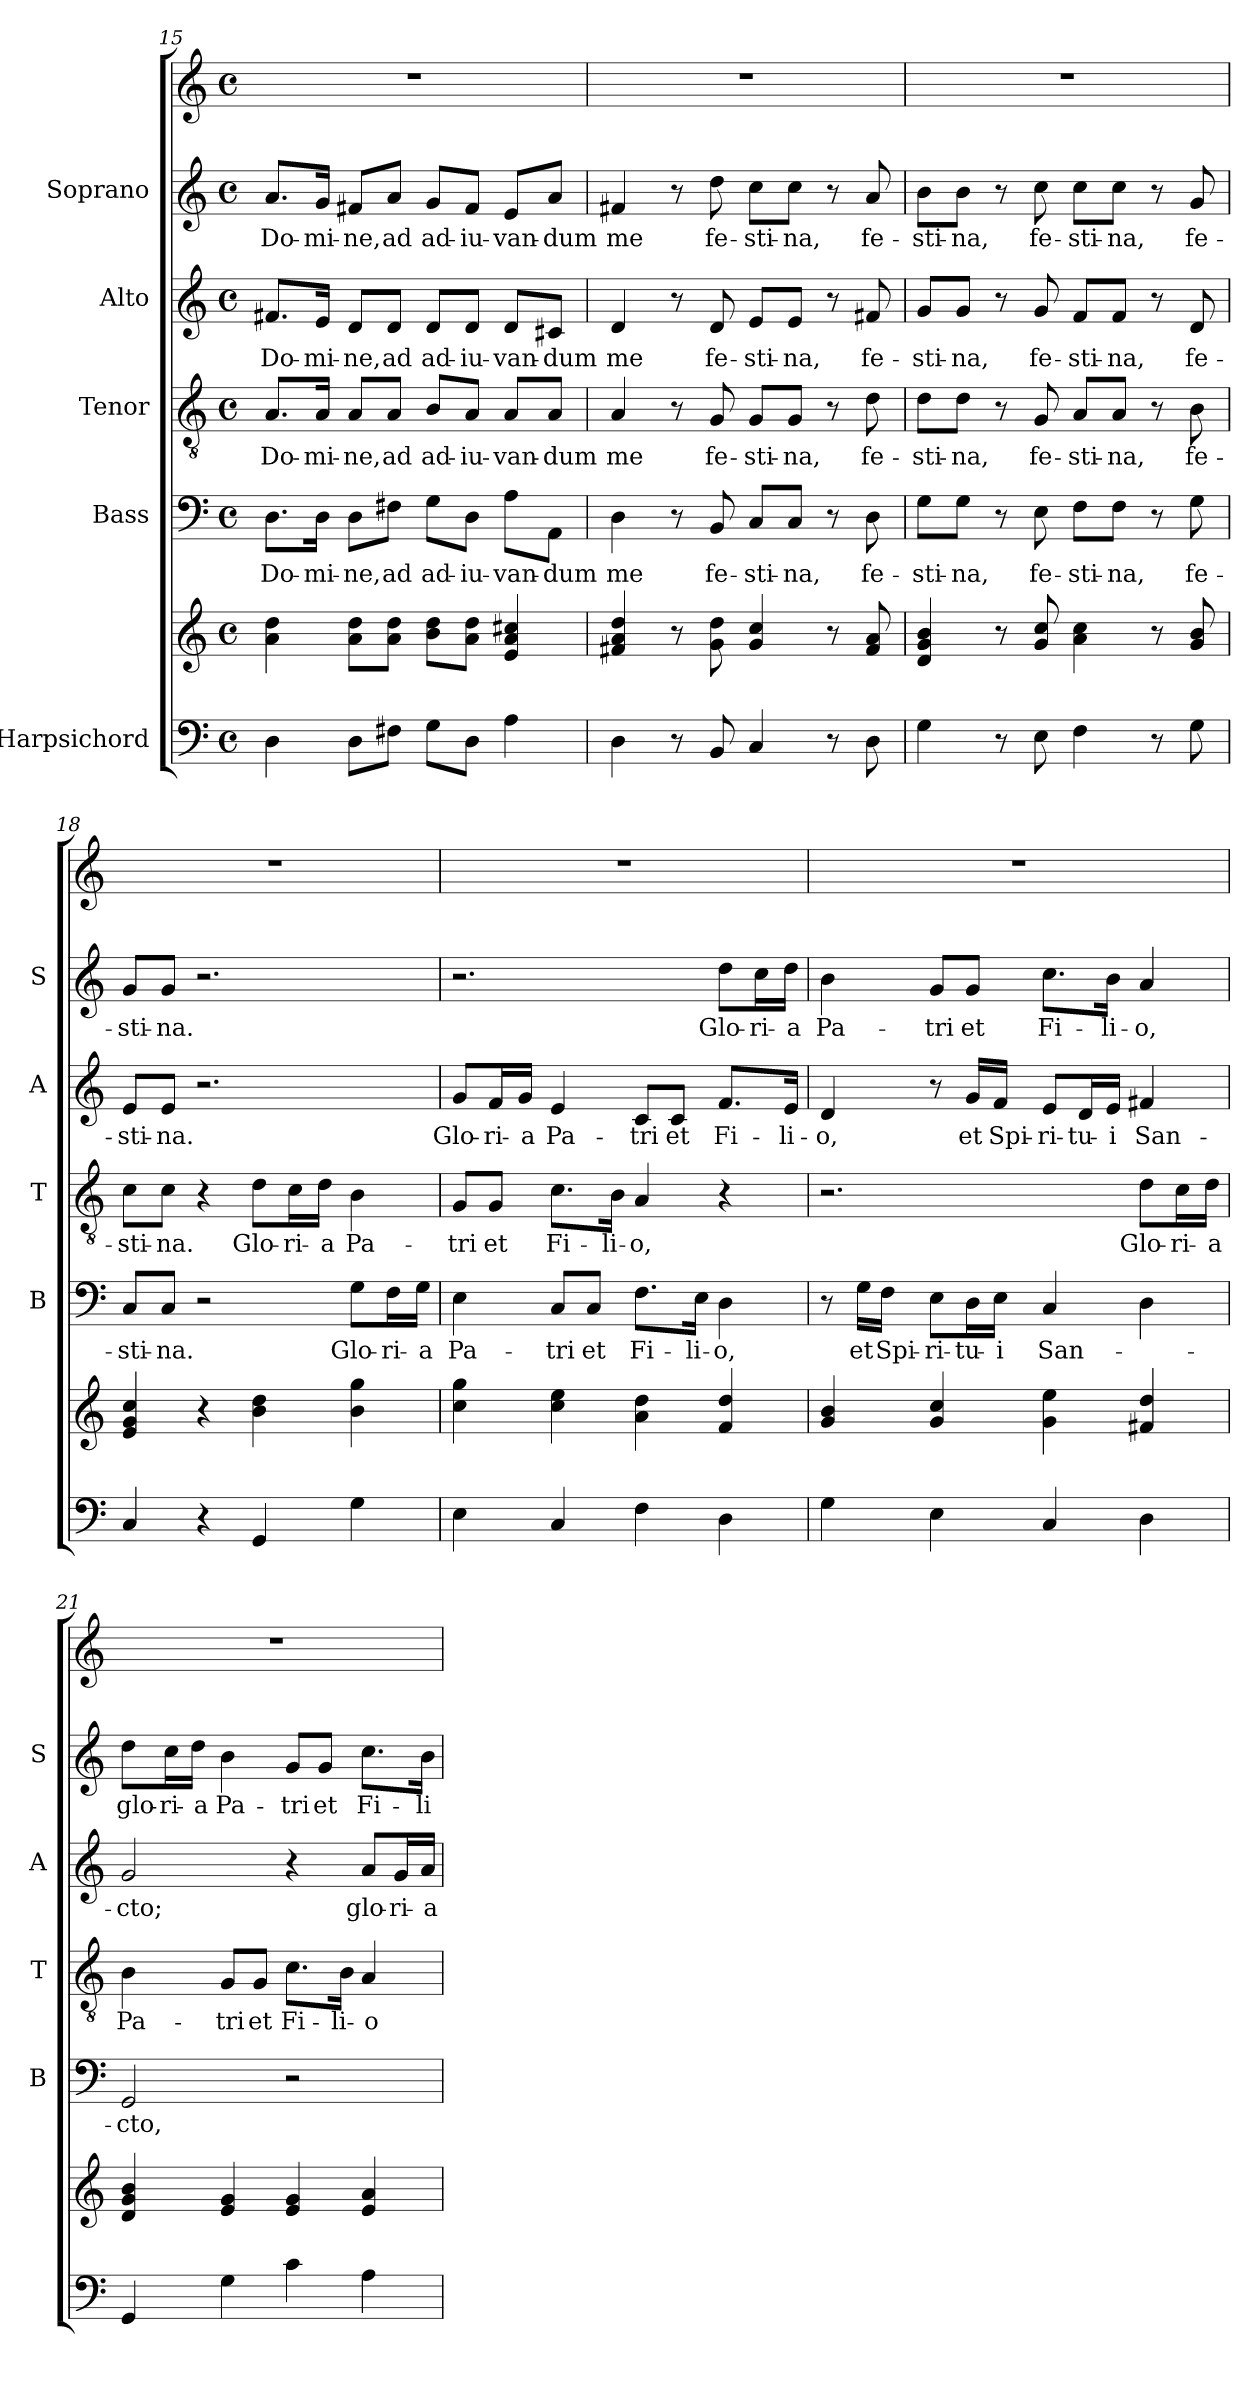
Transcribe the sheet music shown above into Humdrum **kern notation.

**kern	**kern	**kern	**text	**kern	**text	**kern	**text	**kern	**text	**kern
*part6	*part6	*part5	*part5	*part4	*part4	*part3	*part3	*part2	*part2	*part1
*staff7	*staff6	*staff5	*staff5	*staff4	*staff4	*staff3	*staff3	*staff2	*staff2	*staff1
*I"Harpsichord	*	*I"Bass	*	*I"Tenor	*	*I"Alto	*	*I"Soprano	*	*
*	*	*I'B	*	*I'T	*	*I'A	*	*I'S	*	*
*clefF4	*clefG2	*clefF4	*	*clefGv2	*	*clefG2	*	*clefG2	*	*clefG2
*k[]	*k[]	*k[]	*	*k[]	*	*k[]	*	*k[]	*	*k[]
*C:	*C:	*C:	*	*C:	*	*C:	*	*C:	*	*C:
*M4/4	*M4/4	*M4/4	*	*M4/4	*	*M4/4	*	*M4/4	*	*M4/4
*met(c)	*met(c)	*met(c)	*	*met(c)	*	*met(c)	*	*met(c)	*	*met(c)
=15	=15	=15	=15	=15	=15	=15	=15	=15	=15	=15
4D\	4a\ 4dd\	8.D\L	Do-	8.A/L	Do-	8.f#X/L	Do-	8.a/L	Do-	1r
.	.	16D\Jk	-mi-	16A/Jk	-mi-	16e/Jk	-mi-	16g/Jk	-mi-	.
8D\L	8a\ 8dd\L	8D\L	-ne,	8A/L	-ne,	8d/L	-ne,	8f#X/L	-ne,	.
8F#X\J	8a\ 8dd\J	8F#X\J	ad	8A/J	ad	8d/J	ad	8a/J	ad	.
8G\L	8b\ 8dd\L	8G\L	ad-	8B/L	ad-	8d/L	ad-	8g/L	ad-	.
8D\J	8a\ 8dd\J	8D\J	-iu-	8A/J	-iu-	8d/J	-iu-	8f#/J	-iu-	.
4A\	4e/ 4a/ 4cc#X/	8A\L	-van-	8A/L	-van-	8d/L	-van-	8e/L	-van-	.
.	.	8AA\J	-dum	8A/J	-dum	8c#X/J	-dum	8a/J	-dum	.
=16	=16	=16	=16	=16	=16	=16	=16	=16	=16	=16
4D\	4f#X/ 4a/ 4dd/	4D\	me	4A/	me	4d/	me	4f#X/	me	1r
8r	8r	8r	.	8r	.	8r	.	8r	.	.
8BB/	8g\ 8dd\	8BB/	fe-	8G/	fe-	8d/	fe-	8dd\	fe-	.
4C/	4g/ 4cc/	8C/L	-sti-	8G/L	-sti-	8e/L	-sti-	8cc\L	-sti-	.
.	.	8C/J	-na,	8G/J	-na,	8e/J	-na,	8cc\J	-na,	.
8r	8r	8r	.	8r	.	8r	.	8r	.	.
8D\	8f#/ 8a/	8D\	fe-	8d\	fe-	8f#X/	fe-	8a/	fe-	.
=17	=17	=17	=17	=17	=17	=17	=17	=17	=17	=17
4G\	4d/ 4g/ 4b/	8G\L	-sti-	8d\L	-sti-	8g/L	-sti-	8b\L	-sti-	1r
.	.	8G\J	-na,	8d\J	-na,	8g/J	-na,	8b\J	-na,	.
8r	8r	8r	.	8r	.	8r	.	8r	.	.
8E\	8g/ 8cc/	8E\	fe-	8G/	fe-	8g/	fe-	8cc\	fe-	.
4F\	4a\ 4cc\	8F\L	-sti-	8A/L	-sti-	8f/L	-sti-	8cc\L	-sti-	.
.	.	8F\J	-na,	8A/J	-na,	8f/J	-na,	8cc\J	-na,	.
8r	8r	8r	.	8r	.	8r	.	8r	.	.
8G\	8g/ 8b/	8G\	fe-	8B\	fe-	8d/	fe-	8g/	fe-	.
!!LO:LB:g=z
=18	=18	=18	=18	=18	=18	=18	=18	=18	=18	=18
4C/	4e/ 4g/ 4cc/	8C/L	-sti-	8c\L	-sti-	8e/L	-sti-	8g/L	-sti-	1r
.	.	8C/J	-na.	8c\J	-na.	8e/J	-na.	8g/J	-na.	.
4r	4r	2r	.	4r	.	2.r	.	2.r	.	.
4GG/	4b\ 4dd\	.	.	8d\L	Glo-	.	.	.	.	.
.	.	.	.	16c\L	-ri-	.	.	.	.	.
.	.	.	.	16d\JJ	-a	.	.	.	.	.
4G\	4b\ 4gg\	8G\L	Glo-	4B\	Pa-	.	.	.	.	.
.	.	16F\L	-ri-	.	.	.	.	.	.	.
.	.	16G\JJ	-a	.	.	.	.	.	.	.
=19	=19	=19	=19	=19	=19	=19	=19	=19	=19	=19
4E\	4cc\ 4gg\	4E\	Pa-	8G/L	-tri	8g/L	Glo-	2.r	.	1r
.	.	.	.	8G/J	et	16f/L	-ri-	.	.	.
.	.	.	.	.	.	16g/JJ	-a	.	.	.
4C/	4cc\ 4ee\	8C/L	-tri	8.c\L	Fi-	4e/	Pa-	.	.	.
.	.	8C/J	et	.	.	.	.	.	.	.
.	.	.	.	16B\Jk	-li-	.	.	.	.	.
4F\	4a\ 4dd\	8.F\L	Fi-	4A/	-o,	8c/L	-tri	.	.	.
.	.	.	.	.	.	8c/J	et	.	.	.
.	.	16E\Jk	-li-	.	.	.	.	.	.	.
4D\	4f/ 4dd/	4D\	-o,	4r	.	8.f/L	Fi-	8dd\L	Glo-	.
.	.	.	.	.	.	.	.	16cc\L	-ri-	.
.	.	.	.	.	.	16e/Jk	-li-	16dd\JJ	-a	.
=20	=20	=20	=20	=20	=20	=20	=20	=20	=20	=20
4G\	4g/ 4b/	8r	.	2.r	.	4d/	-o,	4b\	Pa-	1r
.	.	16G\LL	et	.	.	.	.	.	.	.
.	.	16F\JJ	Spi-	.	.	.	.	.	.	.
4E\	4g/ 4cc/	8E\L	-ri-	.	.	8r	.	8g/L	-tri	.
.	.	16D\L	-tu-	.	.	16g/LL	et	8g/J	et	.
.	.	16E\JJ	-i	.	.	16f/JJ	Spi-	.	.	.
4C/	4g\ 4ee\	4C/	San-	.	.	8e/L	-ri-	8.cc\L	Fi-	.
.	.	.	.	.	.	16d/L	-tu-	.	.	.
.	.	.	.	.	.	16e/JJ	-i	16b\Jk	-li-	.
4D\	4f#X/ 4dd/	4D\	.	8d\L	Glo-	4f#X/	San-	4a/	-o,	.
.	.	.	.	16c\L	-ri-	.	.	.	.	.
.	.	.	.	16d\JJ	-a	.	.	.	.	.
=21	=21	=21	=21	=21	=21	=21	=21	=21	=21	=21
4GG/	4d/ 4g/ 4b/	2GG/	-cto,	4B\	Pa-	2g/	-cto;	8dd\L	glo-	1r
.	.	.	.	.	.	.	.	16cc\L	-ri-	.
.	.	.	.	.	.	.	.	16dd\JJ	-a	.
4G\	4e/ 4g/	.	.	8G/L	-tri	.	.	4b\	Pa-	.
.	.	.	.	8G/J	et	.	.	.	.	.
4c\	4e/ 4g/	2r	.	8.c\L	Fi-	4r	.	8g/L	-tri	.
.	.	.	.	.	.	.	.	8g/J	et	.
.	.	.	.	16B\Jk	-li-	.	.	.	.	.
4A\	4e/ 4a/	.	.	4A/	-o	8a/L	glo-	8.cc\L	Fi-	.
.	.	.	.	.	.	16g/L	-ri-	.	.	.
.	.	.	.	.	.	16a/JJ	-a	16b\Jk	-li-	.
=	=	=	=	=	=	=	=	=	=	=
*-	*-	*-	*-	*-	*-	*-	*-	*-	*-	*-
